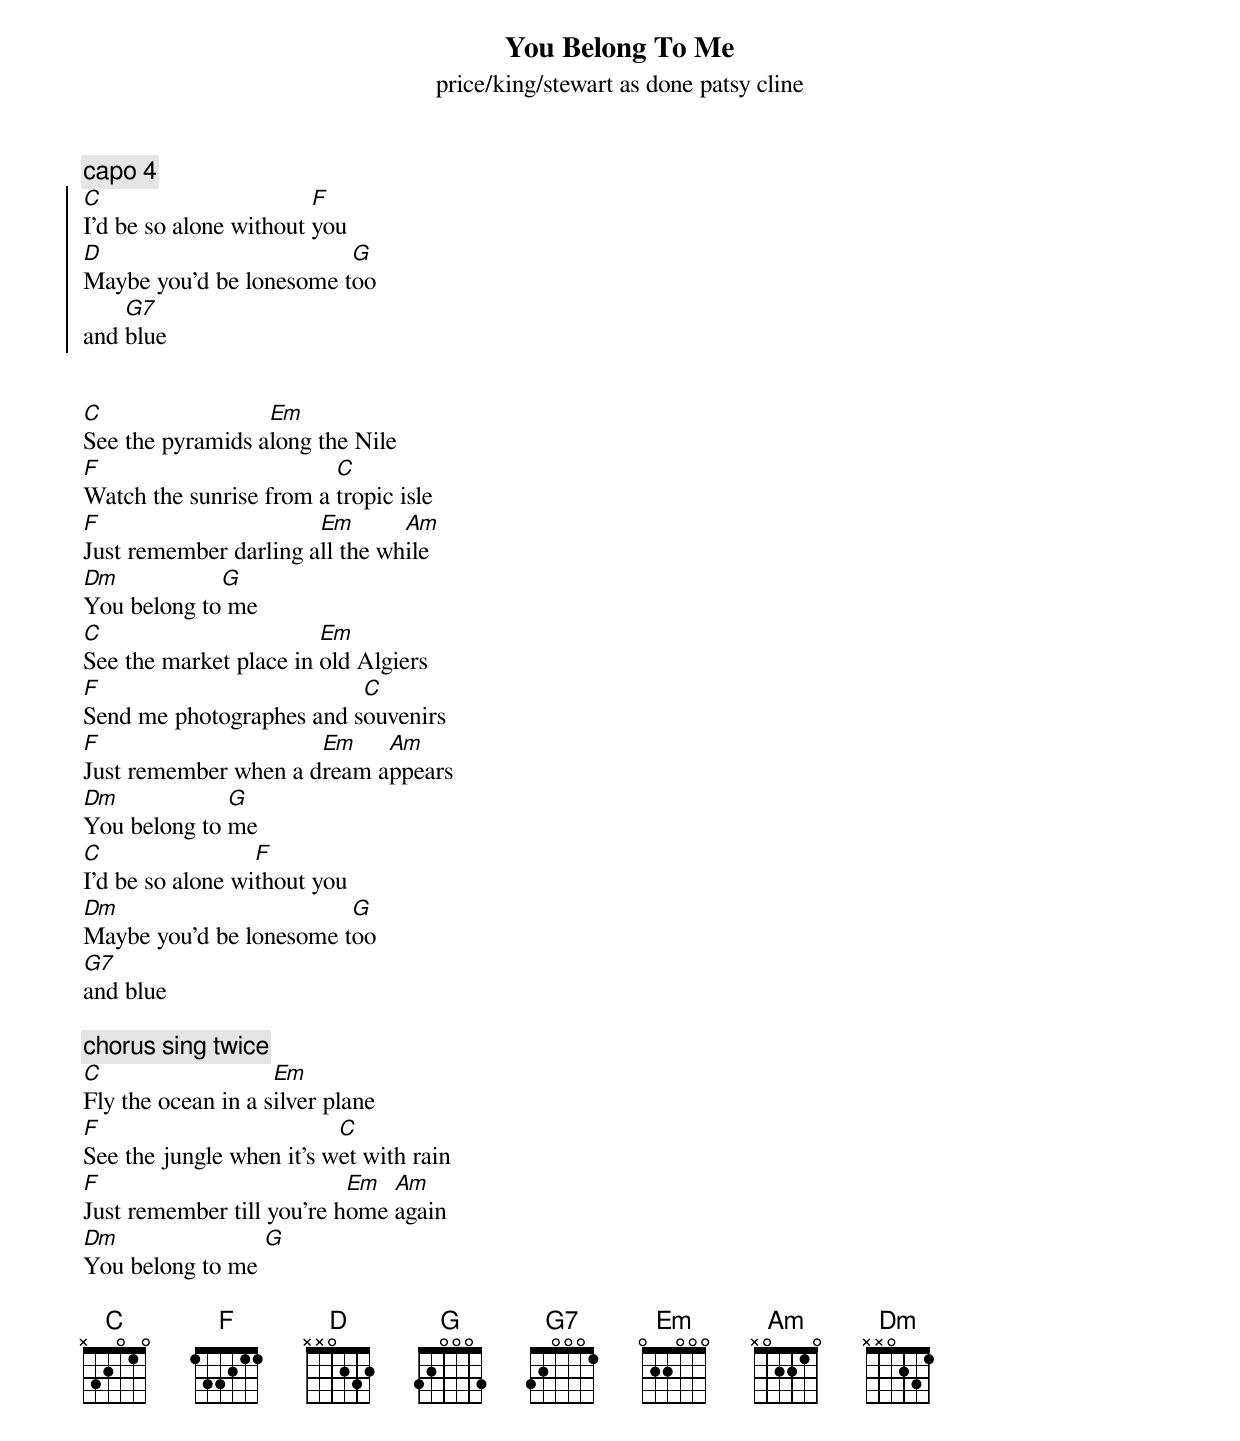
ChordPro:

{title: You Belong To Me}
{subtitle: price/king/stewart as done patsy cline}
{c:capo 4}
{soc}
[C]I’d be so alone without [F]you
[D]Maybe you’d be lonesome t[G]oo
and [G7]blue
{eoc}


[C]See the pyramids a[Em]long the Nile
[F]Watch the sunrise from a [C]tropic isle
[F]Just remember darling a[Em]ll the wh[Am]ile
[Dm]You belong to[G] me
[C]See the market place in [Em]old Algiers
[F]Send me photographes and s[C]ouvenirs
[F]Just remember when a d[Em]ream a[Am]ppears
[Dm]You belong to [G]me
[C]I'd be so alone wi[F]thout you
[Dm]Maybe you'd be lonesome t[G]oo
[G7]and blue

{c:chorus sing twice}
[C]Fly the ocean in a s[Em]ilver plane
[F]See the jungle when it's w[C]et with rain
[F]Just remember till you're h[Em]ome [Am]again
[Dm]You belong to me [G]

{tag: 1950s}
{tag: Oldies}
